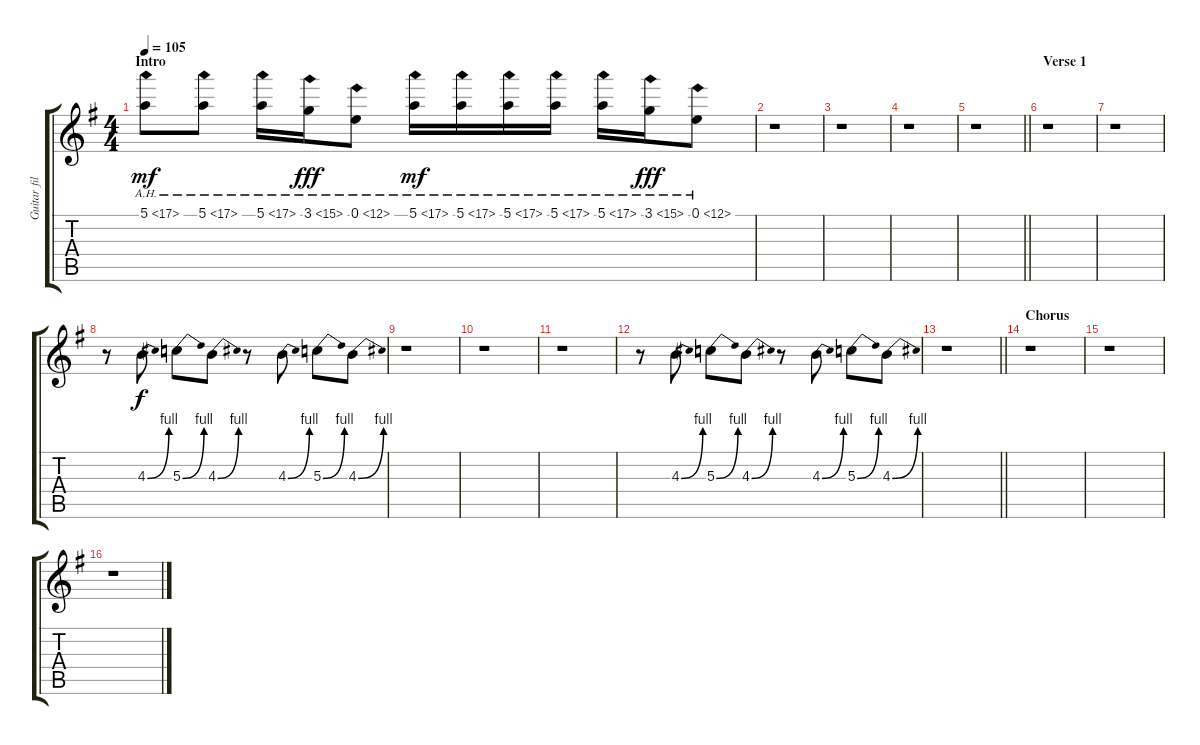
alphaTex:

\track ("Guitar fill" "Guitar fil") {instrument electricguitarclean}
\staff {score tabs}
\tuning (E4 B3 G3 D3 A2 E2) {hide}
\ts (4 4)
\section ("" "Intro")
\tempo 105
\clef g2
\ks g
5.1{ah 12}.8{dy mf instrument marimba} 5.1{ah 12}.8 5.1{ah 12}.16 3.1{ah 12}.16{dy fff} 0.1{ah 12}.8 5.1{ah 12}.16{dy mf} 5.1{ah 12}.16 5.1{ah 12}.16 5.1{ah 12}.16 5.1{ah 12}.16 3.1{ah 12}.16{dy fff} 0.1{ah 12}.8 |
r.1{instrument electricguitarclean} |
r.1 |
r.1 |
\barLineRight lightlight
r.1 |
\section ("" "Verse 1")
r.1 |
r.1 |
r.8 4.3{be (bend 0 0 60 4)}.8{dy f} 5.3{be (bend 0 0 60 4)}.8 4.3{be (bend 0 0 60 4)}.8 r.8 4.3{be (bend 0 0 60 4)}.8 5.3{be (bend 0 0 60 4)}.8 4.3{be (bend 0 0 60 4)}.8 |
r.1 |
r.1 |
r.1 |
r.8 4.3{be (bend 0 0 60 4)}.8 5.3{be (bend 0 0 60 4)}.8 4.3{be (bend 0 0 60 4)}.8 r.8 4.3{be (bend 0 0 60 4)}.8 5.3{be (bend 0 0 60 4)}.8 4.3{be (bend 0 0 60 4)}.8 |
\barLineRight lightlight
r.1 |
\section ("" "Chorus")
r.1 |
r.1 |
r.1
